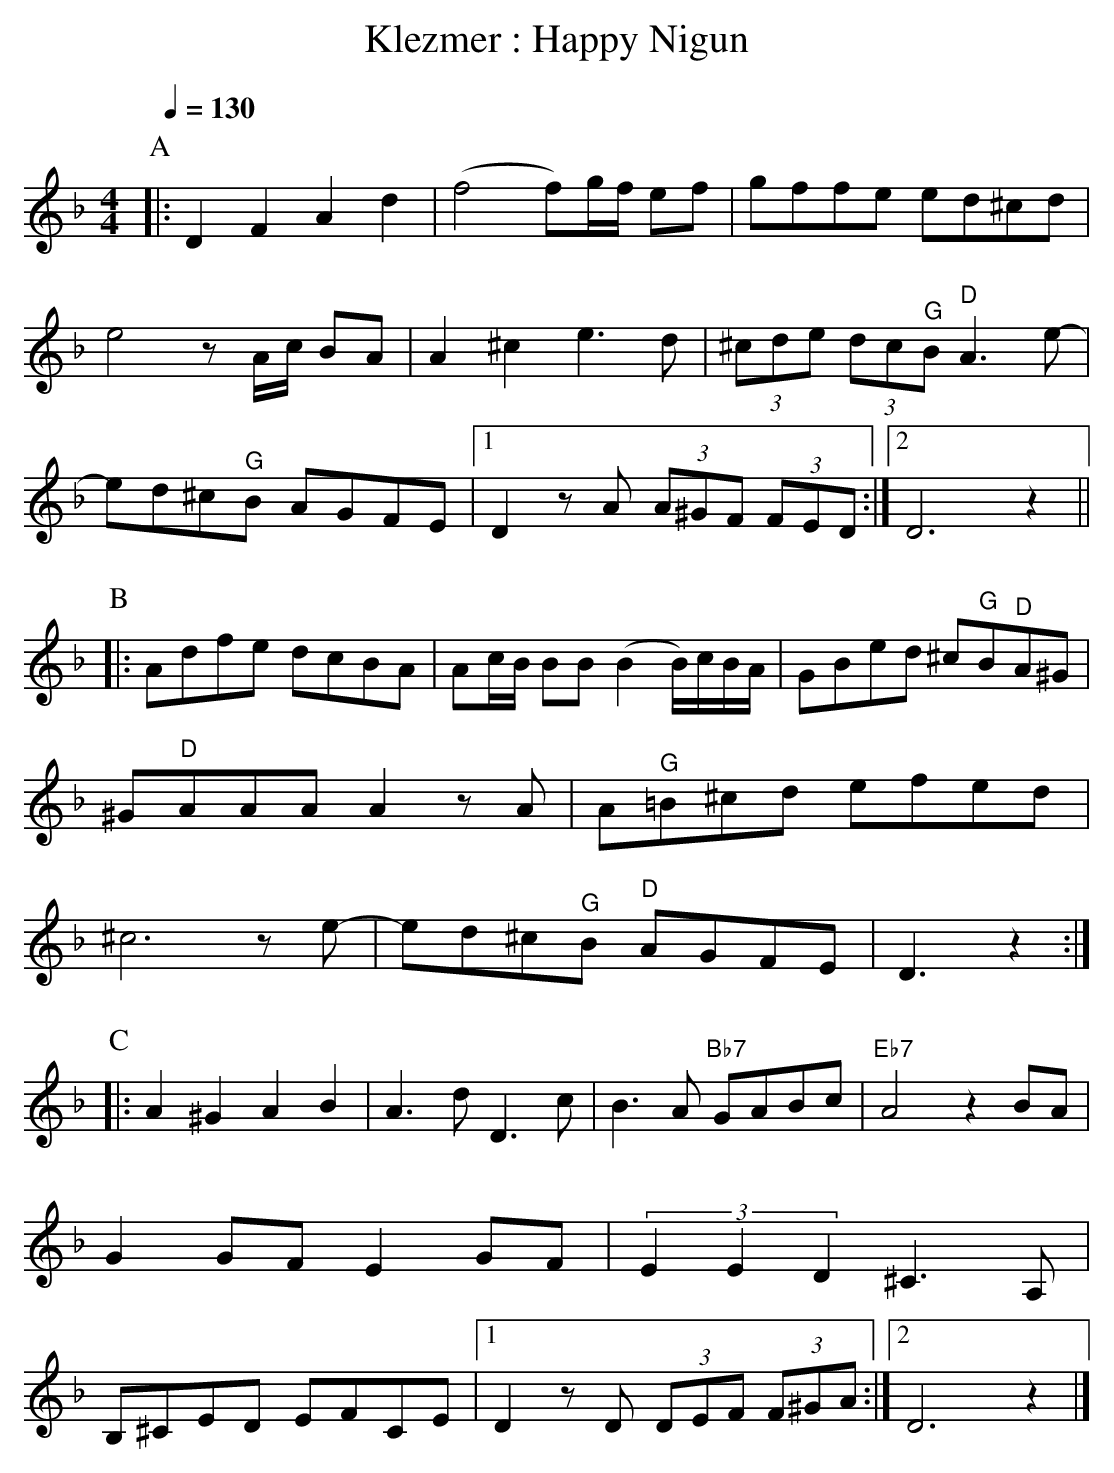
X:1
T:Klezmer : Happy Nigun
M:4/4
L:1/8
Q:1/4=130
K:Dm
P:A
|: D2 F2 A2 d2 | (f4 f)g/2f/2 ef | gffe ed^cd | e4 zA/2c/2 BA |\
A2 ^c2 e3 d | (3^cde (3dc"^G"B "^D"A3 e- | ed^c"^G"B AGFE |1\
D2 zA (3A^GF (3FED :|2 D6 z2 ||
%%vskip 1
P:B
|: Adfe dcBA | Ac/2B/2 BB (B2 B/2)c/2B/2A/2 |\
GBed ^c"^G"B"^D"A^G | ^G"^D"AAA A2 zA | A"^G"=B^cd efed |\
^c6 ze- | ed^c"^G"B "^D"AGFE | D3 z2 :|
%%vskip 1
P:C
|: A2 ^G2 A2 B2 |A3 d D3 c | B3 A "Bb7"GABc |\
"Eb7"A4 z2 BA | G2 GF E2 GF | (3E2E2D2 ^C3 A, |\
B,^CED EFCE |1 D2 zD (3DEF (3F^GA :|2 D6 z2 |]
